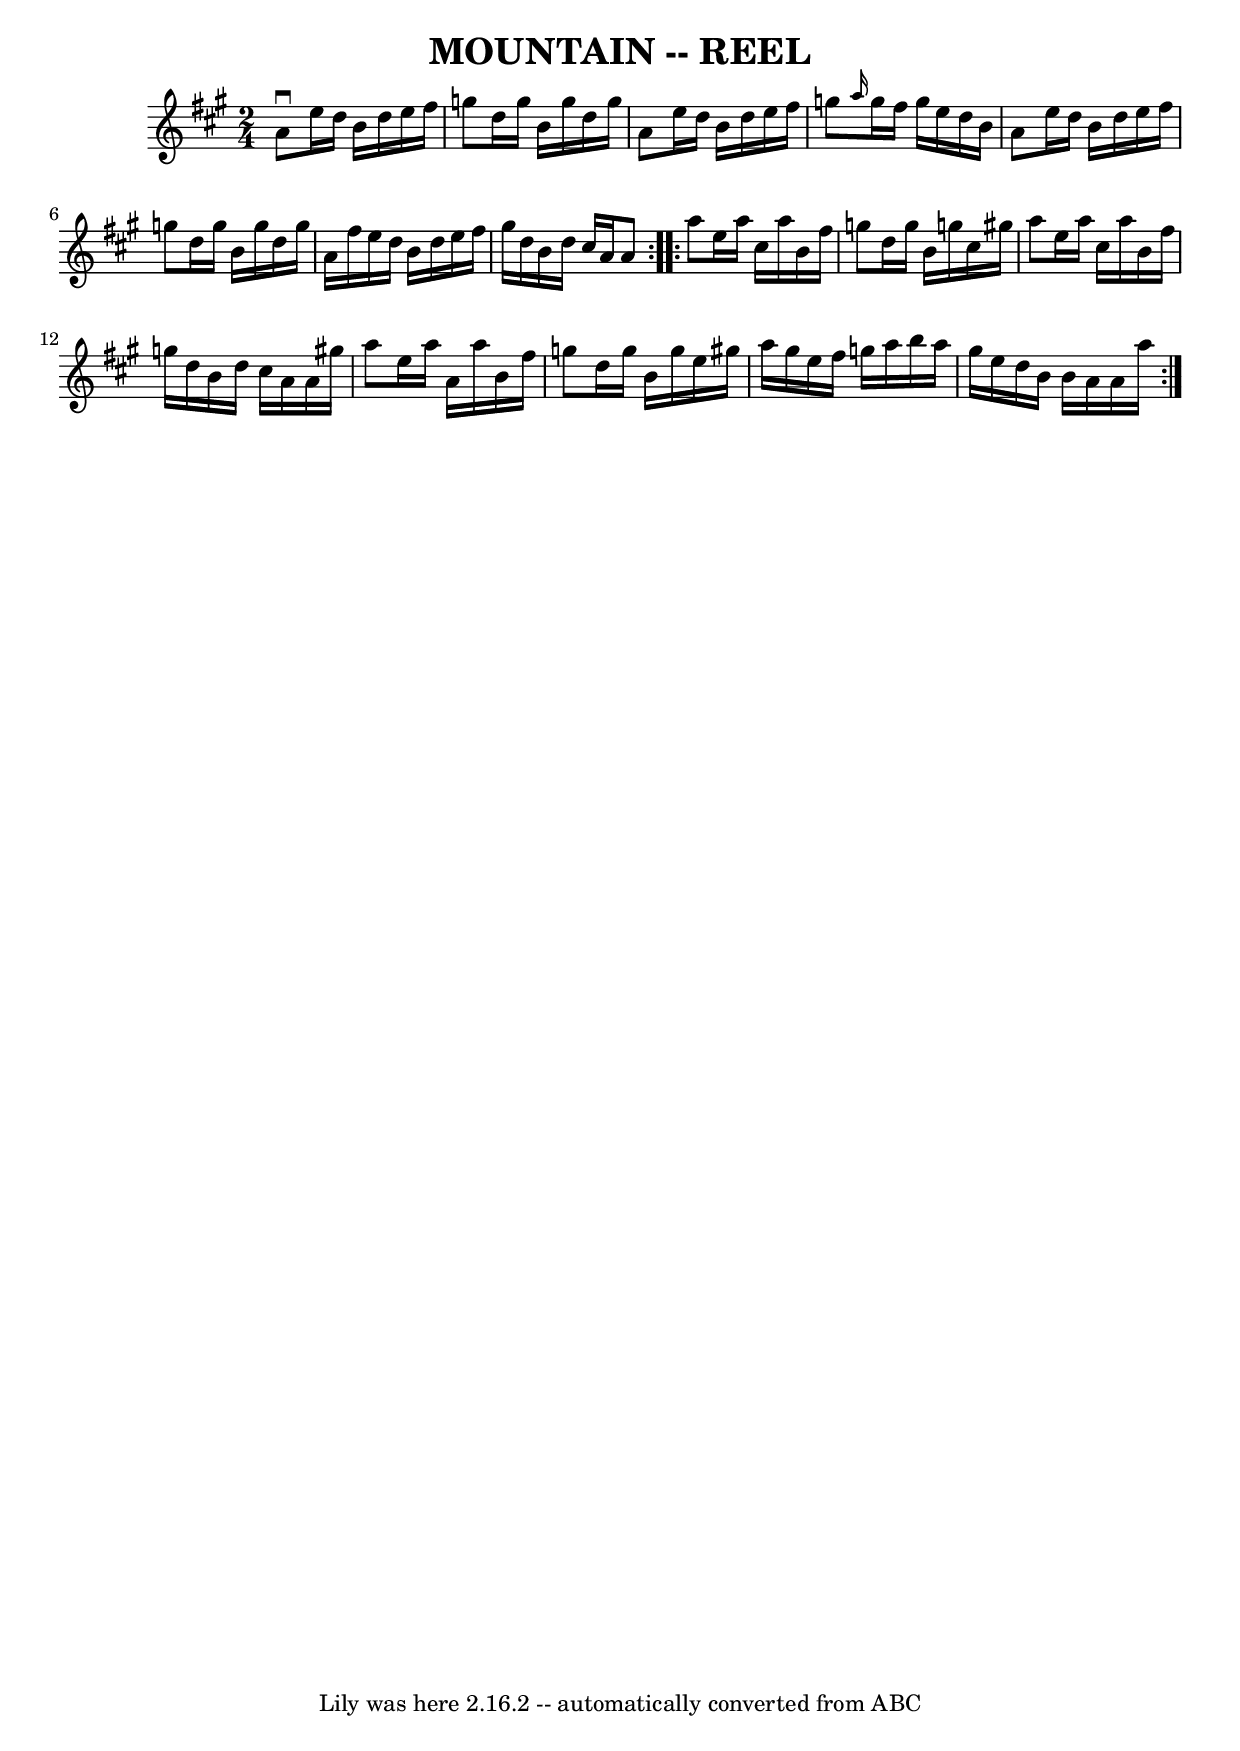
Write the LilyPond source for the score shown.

\version "2.7.40"
\include "Mammoth.ily"
\header {
	%% book = "Ryan's Mammoth Collection of Fiddle Tunes"
	crossRefNumber = "1"
	footnotes = ""
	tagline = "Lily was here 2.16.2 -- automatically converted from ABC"
	title = "MOUNTAIN -- REEL"
}
voicedefault =  {
\set Score.defaultBarType = "empty"

\repeat volta 2 {
\time 2/4 \key a \major a'8^\downbow e''16 d''16 b'16 d''16    
e''16 fis''16    |
 g''8 d''16 g''16 b'16 g''16 d''16 
 g''16    |
 a'8 e''16 d''16 b'16 d''16 e''16    
fis''16    |
 g''8  \grace { a''16  } g''16 fis''16 g''16    
e''16 d''16 b'16        |
 a'8 e''16 d''16 b'16 d''16 
 e''16 fis''16    |
 g''8 d''16 g''16 b'16 g''16    
d''16 g''16    |
 a'16 fis''16 e''16 d''16 b'16 d''16 
 e''16 fis''16    |
 gis''16 d''16 b'16 d''16 cis''16  
 a'16 a'8    }     \repeat volta 2 { a''8 e''16 a''16 cis''16    
a''16 b'16 fis''16    |
 g''8 d''16 g''16 b'16 g''!16 
 cis''16 gis''!16    |
 a''8 e''16 a''16 cis''16 a''16 
 b'16 fis''16    |
 g''16 d''16 b'16 d''16 cis''16    
a'16 a'16 gis''!16        |
 a''8 e''16 a''16 a'16    
a''16 b'16 fis''16    |
 g''8 d''16 g''16 b'16 g''16  
 e''16 gis''!16    |
 a''16 gis''16 e''16 fis''16 g''16 
 a''16 b''16 a''16    |
 gis''16 e''16 d''16 b'16    
b'16 a'16 a'16 a''16    }   
}

\score{
    <<

	\context Staff="default"
	{
	    \voicedefault 
	}

    >>
	\layout {
	}
	\midi {}
}
